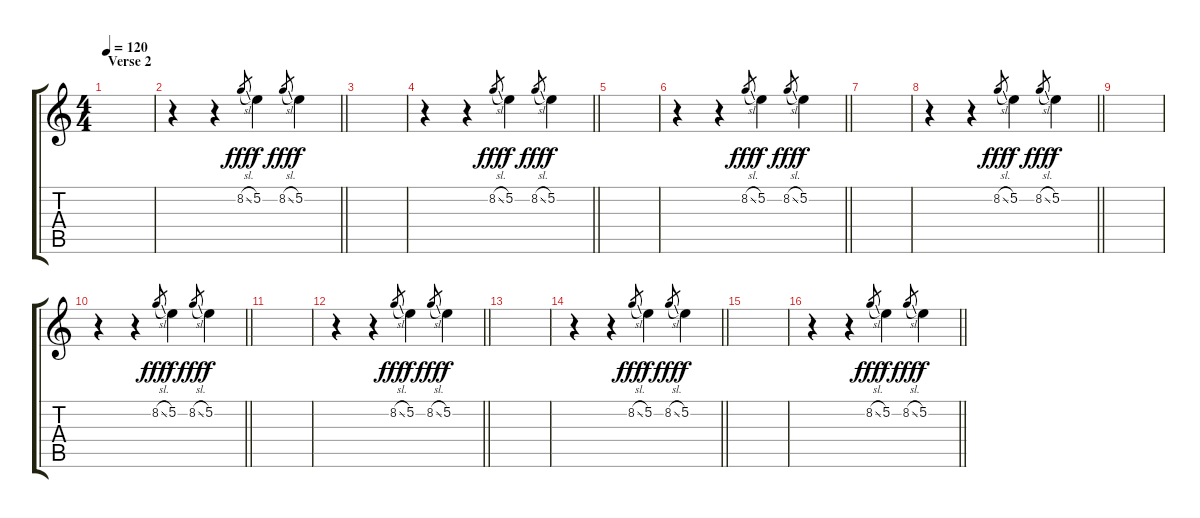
\track "" {instrument distortionguitar}
\staff {score tabs}
\tuning (E4 B3 G3 D3 A2 E2) {hide}
\ts (4 4)
\section ("" "Verse 2")
\tempo 120
\clef g2
\ks c
|
\barLineRight lightlight
r.4 r.4 8.2{sl}.8{gr dy fff} 5.2.4{dy f} 8.2{sl}.8{gr dy fff} 5.2.4{dy f} |
|
\barLineRight lightlight
r.4 r.4 8.2{sl}.8{gr dy fff} 5.2.4{dy f} 8.2{sl}.8{gr dy fff} 5.2.4{dy f} |
|
\barLineRight lightlight
r.4 r.4 8.2{sl}.8{gr dy fff} 5.2.4{dy f} 8.2{sl}.8{gr dy fff} 5.2.4{dy f} |
|
\barLineRight lightlight
r.4 r.4 8.2{sl}.8{gr dy fff} 5.2.4{dy f} 8.2{sl}.8{gr dy fff} 5.2.4{dy f} |
|
\barLineRight lightlight
r.4 r.4 8.2{sl}.8{gr dy fff} 5.2.4{dy f} 8.2{sl}.8{gr dy fff} 5.2.4{dy f} |
|
\barLineRight lightlight
r.4 r.4 8.2{sl}.8{gr dy fff} 5.2.4{dy f} 8.2{sl}.8{gr dy fff} 5.2.4{dy f} |
|
\barLineRight lightlight
r.4 r.4 8.2{sl}.8{gr dy fff} 5.2.4{dy f} 8.2{sl}.8{gr dy fff} 5.2.4{dy f} |
|
\barLineRight lightlight
r.4 r.4 8.2{sl}.8{gr dy fff} 5.2.4{dy f} 8.2{sl}.8{gr dy fff} 5.2.4{dy f}
